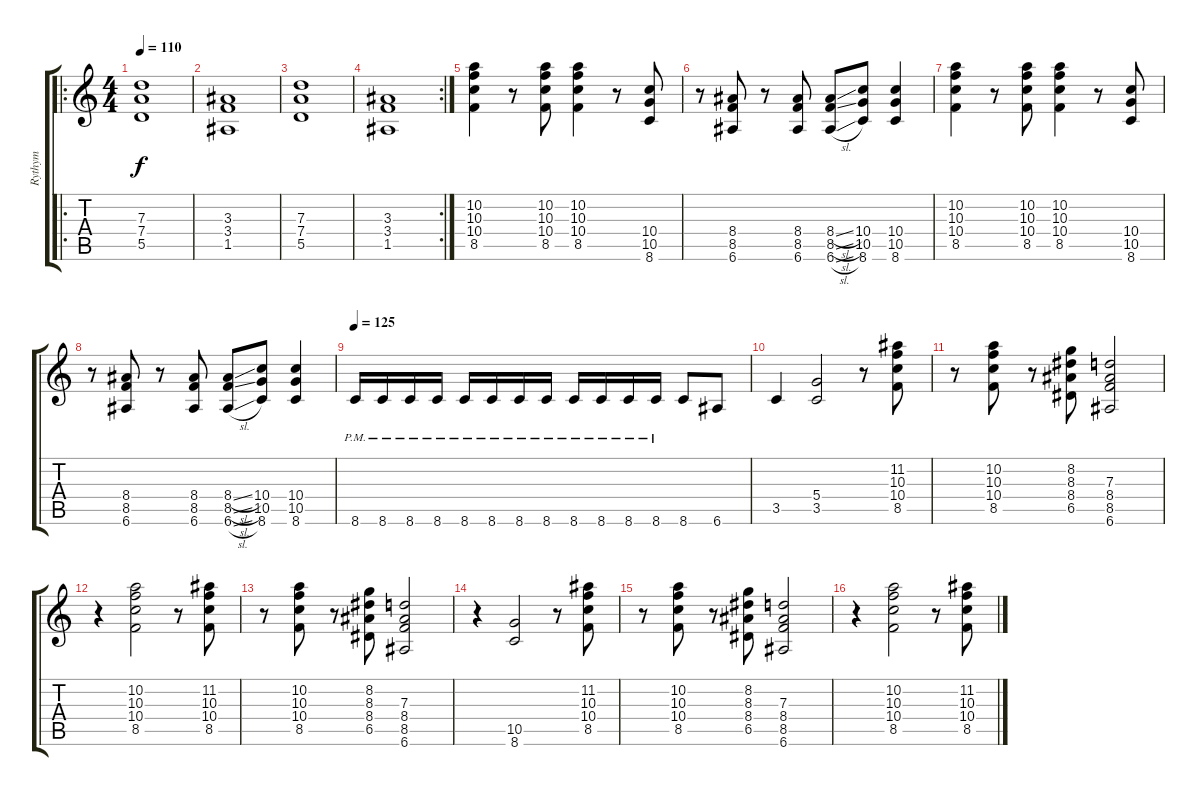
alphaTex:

\track ("Rythym" "Rythym") {instrument distortionguitar}
\staff {score tabs}
\tuning (E4 B3 G3 D3 A2 E2) {hide}
\ro
\ts (4 4)
\tempo 110
\clef g2
\ks c
(7.3 7.4 5.5).1{dy f} |
(3.3 3.4 1.5).1 |
(7.3 7.4 5.5).1 |
\rc 2
(3.3 3.4 1.5).1 |
(10.2 10.3 10.4 8.5).4 r.8 (10.2 10.3 10.4 8.5).8 (10.2 10.3 10.4 8.5).4 r.8 (10.4 10.5 8.6).8 |
r.8 (8.4 8.5 6.6).8 r.8 (8.4 8.5 6.6).8 (8.4{sl} 8.5{sl} 6.6{sl}).8 (10.4 10.5 8.6).8 (10.4 10.5 8.6).4 |
(10.2 10.3 10.4 8.5).4 r.8 (10.2 10.3 10.4 8.5).8 (10.2 10.3 10.4 8.5).4 r.8 (10.4 10.5 8.6).8 |
r.8 (8.4 8.5 6.6).8 r.8 (8.4 8.5 6.6).8 (8.4{sl} 8.5{sl} 6.6{sl}).8 (10.4 10.5 8.6).8 (10.4 10.5 8.6).4 |
\tempo 125
8.6{pm}.16 8.6{pm}.16 8.6{pm}.16 8.6{pm}.16 8.6{pm}.16 8.6{pm}.16 8.6{pm}.16 8.6{pm}.16 8.6{pm}.16 8.6{pm}.16 8.6{pm}.16 8.6{pm}.16 8.6.8 6.6.8 |
3.5.4 (5.4 3.5).2 r.8 (11.2 10.3 10.4 8.5).8 |
r.8 (10.2 10.3 10.4 8.5).8 r.8 (8.2 8.3 8.4 6.5).8 (7.3 8.4 8.5 6.6).2 |
r.4 (10.2 10.3 10.4 8.5).2 r.8 (11.2 10.3 10.4 8.5).8 |
r.8 (10.2 10.3 10.4 8.5).8 r.8 (8.2 8.3 8.4 6.5).8 (7.3 8.4 8.5 6.6).2 |
r.4 (10.5 8.6).2 r.8 (11.2 10.3 10.4 8.5).8 |
r.8 (10.2 10.3 10.4 8.5).8 r.8 (8.2 8.3 8.4 6.5).8 (7.3 8.4 8.5 6.6).2 |
r.4 (10.2 10.3 10.4 8.5).2 r.8 (11.2 10.3 10.4 8.5).8
